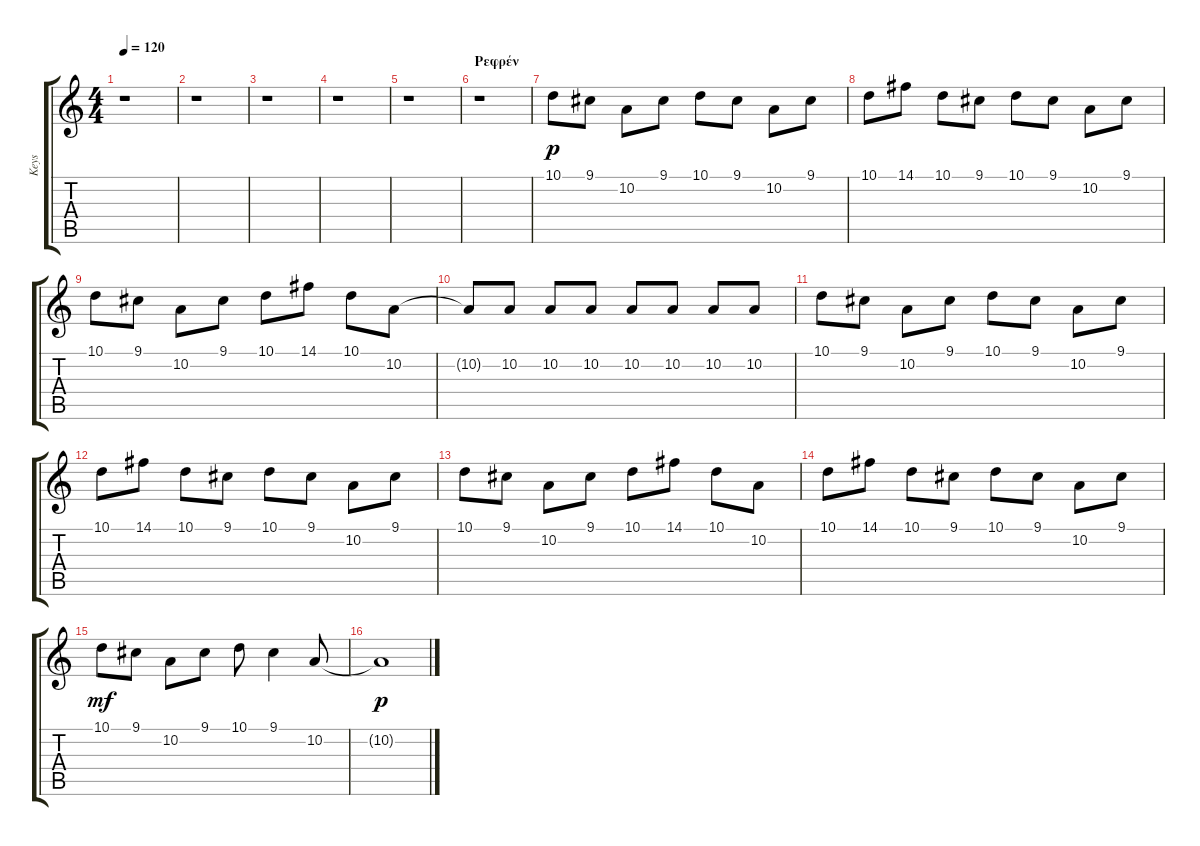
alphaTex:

\track ("Keys" "Keys") {instrument oboe}
\staff {score tabs}
\tuning (E4 B3 G3 D3 A2 E2) {hide}
\ts (4 4)
\tempo 120
\clef g2
\ks c
r.1{dy f} |
r.1 |
r.1 |
r.1 |
r.1 |
\section ("" "Ρεφρέν")
r.1 |
10.1.8{dy p} 9.1.8 10.2.8 9.1.8 10.1.8 9.1.8 10.2.8 9.1.8 |
10.1.8 14.1.8 10.1.8 9.1.8 10.1.8 9.1.8 10.2.8 9.1.8 |
10.1.8 9.1.8 10.2.8 9.1.8 10.1.8 14.1.8 10.1.8 10.2.8 |
10.2{t}.8 10.2.8 10.2.8 10.2.8 10.2.8 10.2.8 10.2.8 10.2.8 |
10.1.8 9.1.8 10.2.8 9.1.8 10.1.8 9.1.8 10.2.8 9.1.8 |
10.1.8 14.1.8 10.1.8 9.1.8 10.1.8 9.1.8 10.2.8 9.1.8 |
10.1.8 9.1.8 10.2.8 9.1.8 10.1.8 14.1.8 10.1.8 10.2.8 |
10.1.8 14.1.8 10.1.8 9.1.8 10.1.8 9.1.8 10.2.8 9.1.8 |
10.1.8{dy mf} 9.1.8 10.2.8 9.1.8 10.1.8 9.1.4 10.2.8 |
10.2{t}.1{dy p}
